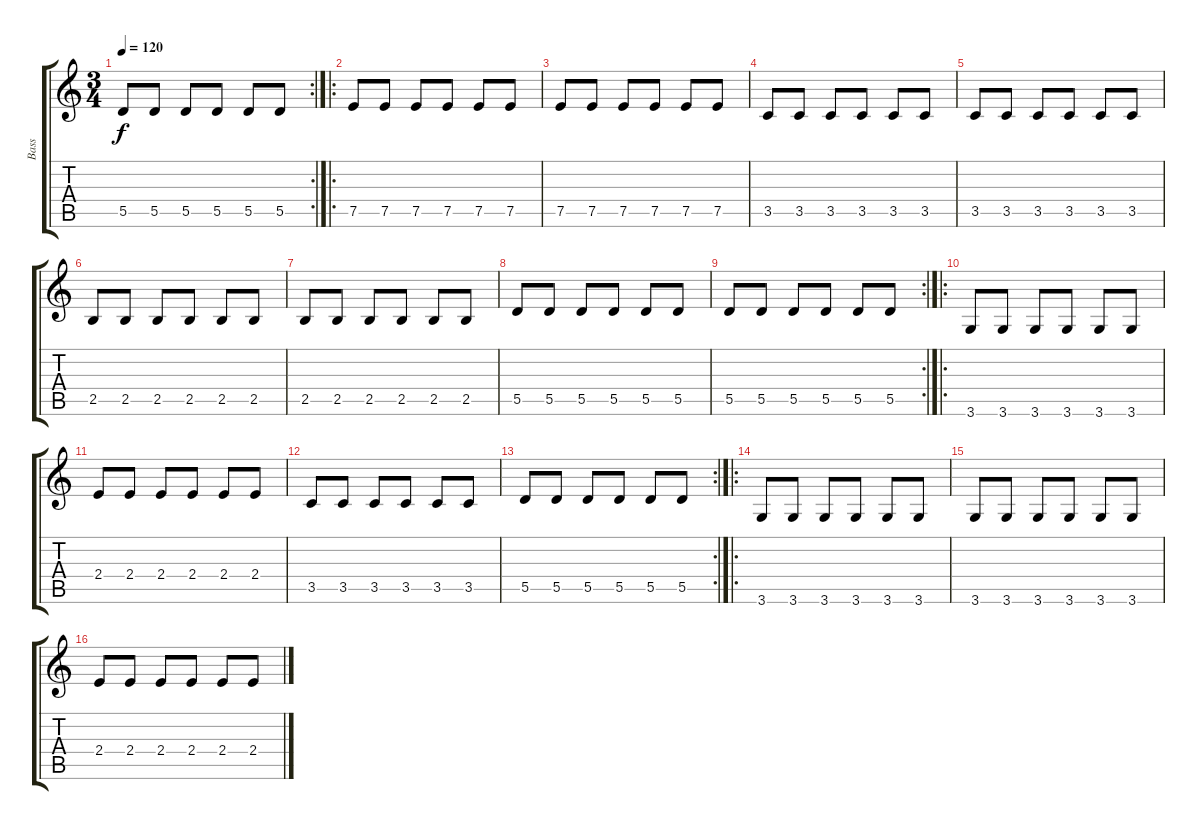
\track ("Bass" "Bass") {instrument electricbasspick}
\staff {score tabs}
\tuning (E4 B3 G3 D3 A2 E2) {hide}
\rc 2
\ts (3 4)
\tempo 120
\clef g2
\ks c
5.5.8{dy f} 5.5.8 5.5.8 5.5.8 5.5.8 5.5.8 |
\ro
7.5.8 7.5.8 7.5.8 7.5.8 7.5.8 7.5.8 |
7.5.8 7.5.8 7.5.8 7.5.8 7.5.8 7.5.8 |
3.5.8 3.5.8 3.5.8 3.5.8 3.5.8 3.5.8 |
3.5.8 3.5.8 3.5.8 3.5.8 3.5.8 3.5.8 |
2.5.8 2.5.8 2.5.8 2.5.8 2.5.8 2.5.8 |
2.5.8 2.5.8 2.5.8 2.5.8 2.5.8 2.5.8 |
5.5.8 5.5.8 5.5.8 5.5.8 5.5.8 5.5.8 |
\rc 2
5.5.8 5.5.8 5.5.8 5.5.8 5.5.8 5.5.8 |
\ro
3.6.8 3.6.8 3.6.8 3.6.8 3.6.8 3.6.8 |
2.4.8 2.4.8 2.4.8 2.4.8 2.4.8 2.4.8 |
3.5.8 3.5.8 3.5.8 3.5.8 3.5.8 3.5.8 |
\rc 2
5.5.8 5.5.8 5.5.8 5.5.8 5.5.8 5.5.8 |
\ro
3.6.8 3.6.8 3.6.8 3.6.8 3.6.8 3.6.8 |
3.6.8 3.6.8 3.6.8 3.6.8 3.6.8 3.6.8 |
2.4.8 2.4.8 2.4.8 2.4.8 2.4.8 2.4.8
